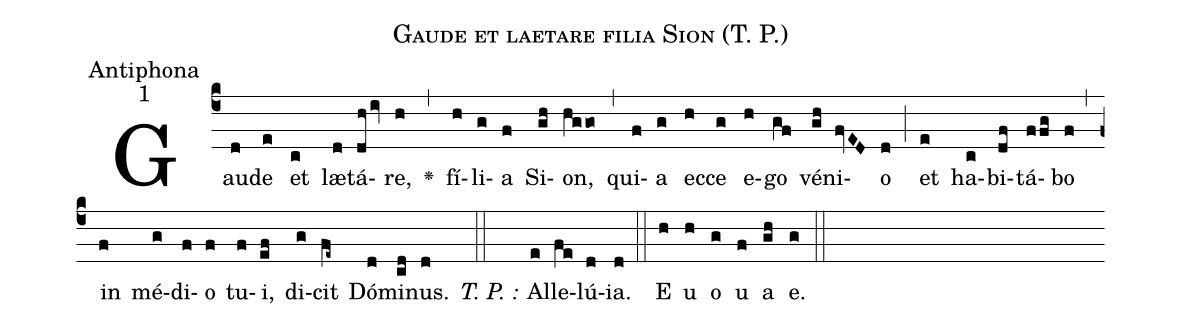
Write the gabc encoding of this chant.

name:Gaude et laetare filia Sion (T. P.);
office-part:Antiphona;
mode:1;
%%
(c4)Gau(d)de(e) et(c) læ(d)tá(dhiv)re,(h) <v>\greheightstar</v>(,) fí(h)li(g)a(f) Si(gh)on,(hggo) (,) qui(f)a(g) ec(h)ce(g) e(h)go(gf) vé(gh)ni(fvED)o(d) (;) et(e) ha(c)bi(df)tá(ffg)bo(f) (,) in(f) mé(g)di(f)o(f) tu(f)i,(ef) di(g)cit(fe~) Dó(d)mi(cd)nus.(d) (::) <i>T. P. :</i> Al(e)le(fe)lú(d)ia.(d) (::) E(h) u(h) o(g) u(f) a(gh) e.(g) (::)
